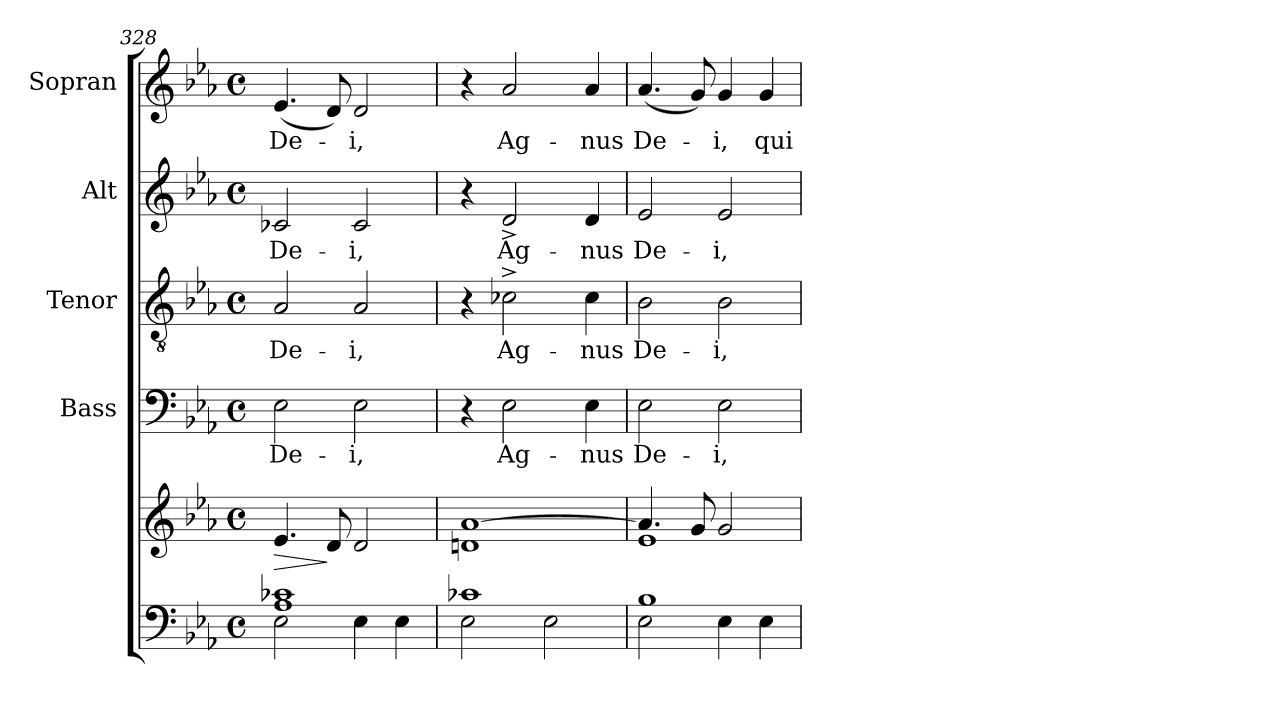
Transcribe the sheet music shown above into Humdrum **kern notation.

**kern	**kern	**dynam	**kern	**text	**kern	**text	**kern	**text	**kern	**text
*part5	*part5	*part5	*part4	*part4	*part3	*part3	*part2	*part2	*part1	*part1
*staff6	*staff5	*staff5/6	*staff4	*staff4	*staff3	*staff3	*staff2	*staff2	*staff1	*staff1
*	*	*	*I"Bass	*	*I"Tenor	*	*I"Alt	*	*I"Sopran	*
*	*	*	*I'B.	*	*I'T.	*	*I'A.	*	*I'S.	*
!!LO:PB:g=z
*clefF4	*clefG2	*	*clefF4	*	*clefGv2	*	*clefG2	*	*clefG2	*
*k[b-e-a-]	*k[b-e-a-]	*	*k[b-e-a-]	*	*k[b-e-a-]	*	*k[b-e-a-]	*	*k[b-e-a-]	*
*E-:	*E-:	*	*E-:	*	*E-:	*	*E-:	*	*E-:	*
*M4/4	*M4/4	*	*M4/4	*	*M4/4	*	*M4/4	*	*M4/4	*
*met(c)	*met(c)	*	*met(c)	*	*met(c)	*	*met(c)	*	*met(c)	*
=328	=328	=328	=328	=328	=328	=328	=328	=328	=328	=328
*^	*	*	*	*	*	*	*	*	*	*
!	!	!	!LO:HP:b	!	!LO:LY:b	!	!LO:LY:b	!	!LO:LY:b	!	!LO:LY:b
1A- 1c-X	2E-\	4.e-/	>	2E-\	De-	2A-/	De-	2c-X/	De-	(<4.e-/	De-
.	.	8d/	]	.	.	.	.	.	.	8d/)	.
!	!	!	!	!	!LO:LY:b	!	!LO:LY:b	!	!LO:LY:b	!	!LO:LY:b
.	4E-\	2d/	.	2E-\	-i,	2A-/	-i,	2c-/	-i,	2d/	-i,
.	4E-\	.	.	.	.	.	.	.	.	.	.
=329	=329	=329	=329	=329	=329	=329	=329	=329	=329	=329	=329
*	*	*^	*	*	*	*	*	*	*	*	*
1c-X	2E-\	[>1a-	1dn	.	4r	.	4r	.	4r	.	4r	.
!	!	!	!	!	!	!LO:LY:b	!	!LO:LY:b	!	!LO:LY:b	!	!LO:LY:b
.	.	.	.	.	2E-\	Ag-	2c-X^>\	Ag-	2d^>/	Ag-	2a-/	Ag-
.	2E-\	.	.	.	.	.	.	.	.	.	.	.
!	!	!	!	!	!	!LO:LY:b	!	!LO:LY:b	!	!LO:LY:b	!	!LO:LY:b
.	.	.	.	.	4E-\	-nus	4c-\	-nus	4d/	-nus	4a-/	-nus
=330	=330	=330	=330	=330	=330	=330	=330	=330	=330	=330	=330	=330
!	!	!	!	!	!	!LO:LY:b	!	!LO:LY:b	!	!LO:LY:b	!	!LO:LY:b
1B-	2E-\	4.a-/]	1e-	.	2E-\	De-	2B-\	De-	2e-/	De-	(<4.a-/	De-
.	.	8g/	.	.	.	.	.	.	.	.	8g/)	.
!	!	!	!	!	!	!LO:LY:b	!	!LO:LY:b	!	!LO:LY:b	!	!LO:LY:b
.	4E-\	2g/	.	.	2E-\	-i,	2B-\	-i,	2e-/	-i,	4g/	-i,
!	!	!	!	!	!	!	!	!	!	!	!	!LO:LY:b
.	4E-\	.	.	.	.	.	.	.	.	.	4g/	qui
*v	*v	*	*	*	*	*	*	*	*	*	*	*
*	*v	*v	*	*	*	*	*	*	*	*	*
=	=	=	=	=	=	=	=	=	=	=
*-	*-	*-	*-	*-	*-	*-	*-	*-	*-	*-
